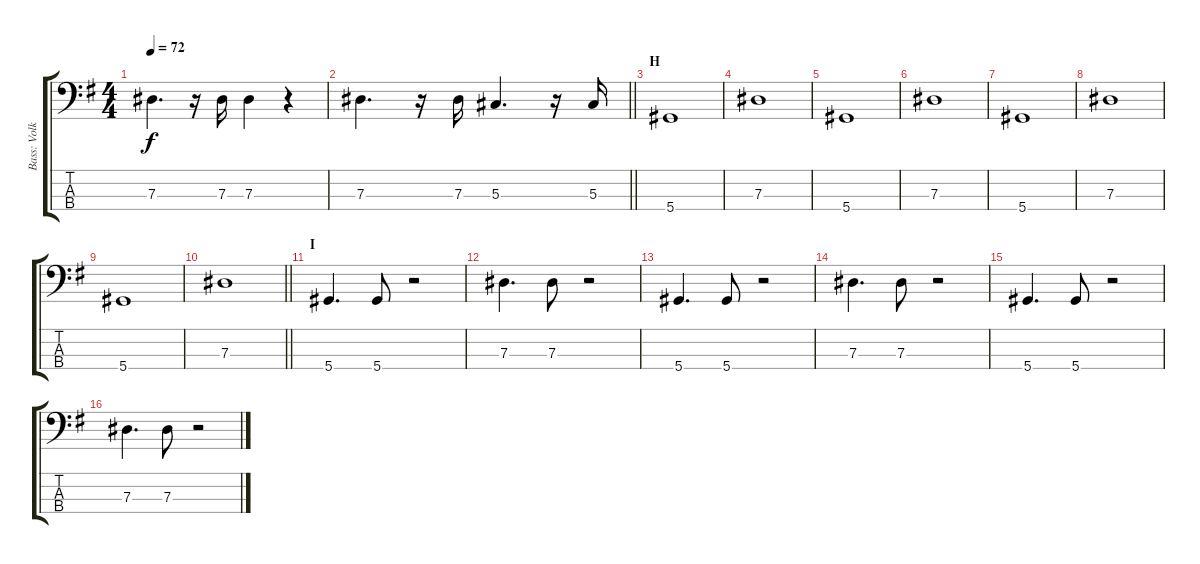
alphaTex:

\track ("Bass: Volker" "Bass: Volk") {instrument synthbass2}
\staff {score tabs}
\tuning (Gb2 Db2 Ab1 Eb1) {hide}
\ts (4 4)
\tempo 72
\clef f4
\ks g
7.3.4{d dy f} r.16 7.3.16 7.3.4 r.4 |
\barLineRight lightlight
7.3.4{d} r.16 7.3.16 5.3.4{d} r.16 5.3.16 |
\section ("" "H")
5.4.1 |
7.3.1 |
5.4.1 |
7.3.1 |
5.4.1 |
7.3.1 |
5.4.1 |
\barLineRight lightlight
7.3.1 |
\section ("" "I")
5.4.4{d} 5.4.8 r.2 |
7.3.4{d} 7.3.8 r.2 |
5.4.4{d} 5.4.8 r.2 |
7.3.4{d} 7.3.8 r.2 |
5.4.4{d} 5.4.8 r.2 |
7.3.4{d} 7.3.8 r.2
